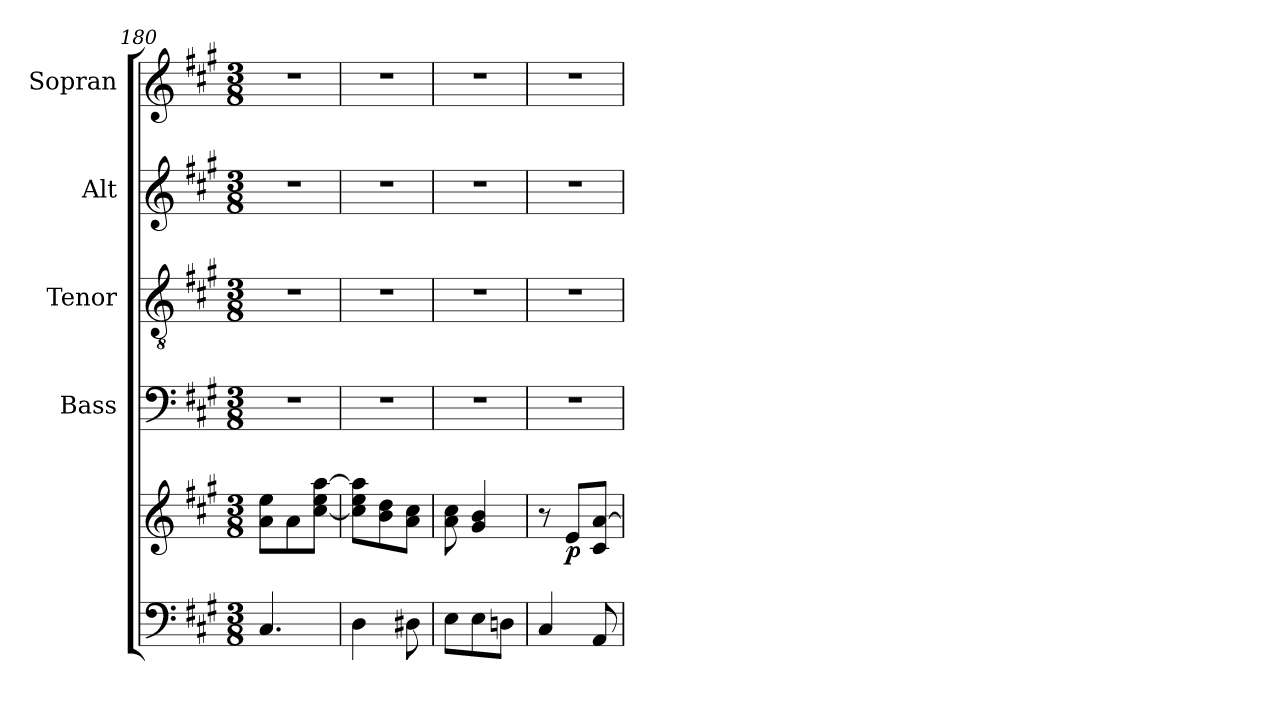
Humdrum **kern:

**kern	**kern	**dynam	**kern	**kern	**kern	**kern
*part5	*part5	*part5	*part4	*part3	*part2	*part1
*staff6	*staff5	*staff5/6	*staff4	*staff3	*staff2	*staff1
*	*	*	*I"Bass	*I"Tenor	*I"Alt	*I"Sopran
*	*	*	*I'B.	*I'T.	*I'A.	*I'S.
!!LO:LB:g=z
*clefF4	*clefG2	*	*clefF4	*clefGv2	*clefG2	*clefG2
*k[f#c#g#]	*k[f#c#g#]	*	*k[f#c#g#]	*k[f#c#g#]	*k[f#c#g#]	*k[f#c#g#]
*A:	*A:	*	*A:	*A:	*A:	*A:
*M3/8	*M3/8	*	*M3/8	*M3/8	*M3/8	*M3/8
=180	=180	=180	=180	=180	=180	=180
4.C#/	8a\ 8ee\L	.	4.r	4.r	4.r	4.r
.	8a\	.	.	.	.	.
.	[8cc#\ 8ee\ [8aa\J	.	.	.	.	.
!!LO:PB:g=z
=181	=181	=181	=181	=181	=181	=181
4D\	8cc#\] 8ee\ 8aa\]L	.	4.r	4.r	4.r	4.r
.	8b\ 8dd\	.	.	.	.	.
8D#X\	8a\ 8cc#\J	.	.	.	.	.
!!LO:LB:g=z
=182	=182	=182	=182	=182	=182	=182
8E\L	8a\ 8cc#\	.	4.r	4.r	4.r	4.r
8E\	4g#/ 4b/	.	.	.	.	.
8Dn\J	.	.	.	.	.	.
!!LO:PB:g=z
=183	=183	=183	=183	=183	=183	=183
4C#/	8r	.	4.r	4.r	4.r	4.r
!	!	!LO:DY:b	!	!	!	!
.	8e/L	p	.	.	.	.
8AA/	8c#/ [>8a/J	.	.	.	.	.
=	=	=	=	=	=	=
*-	*-	*-	*-	*-	*-	*-
